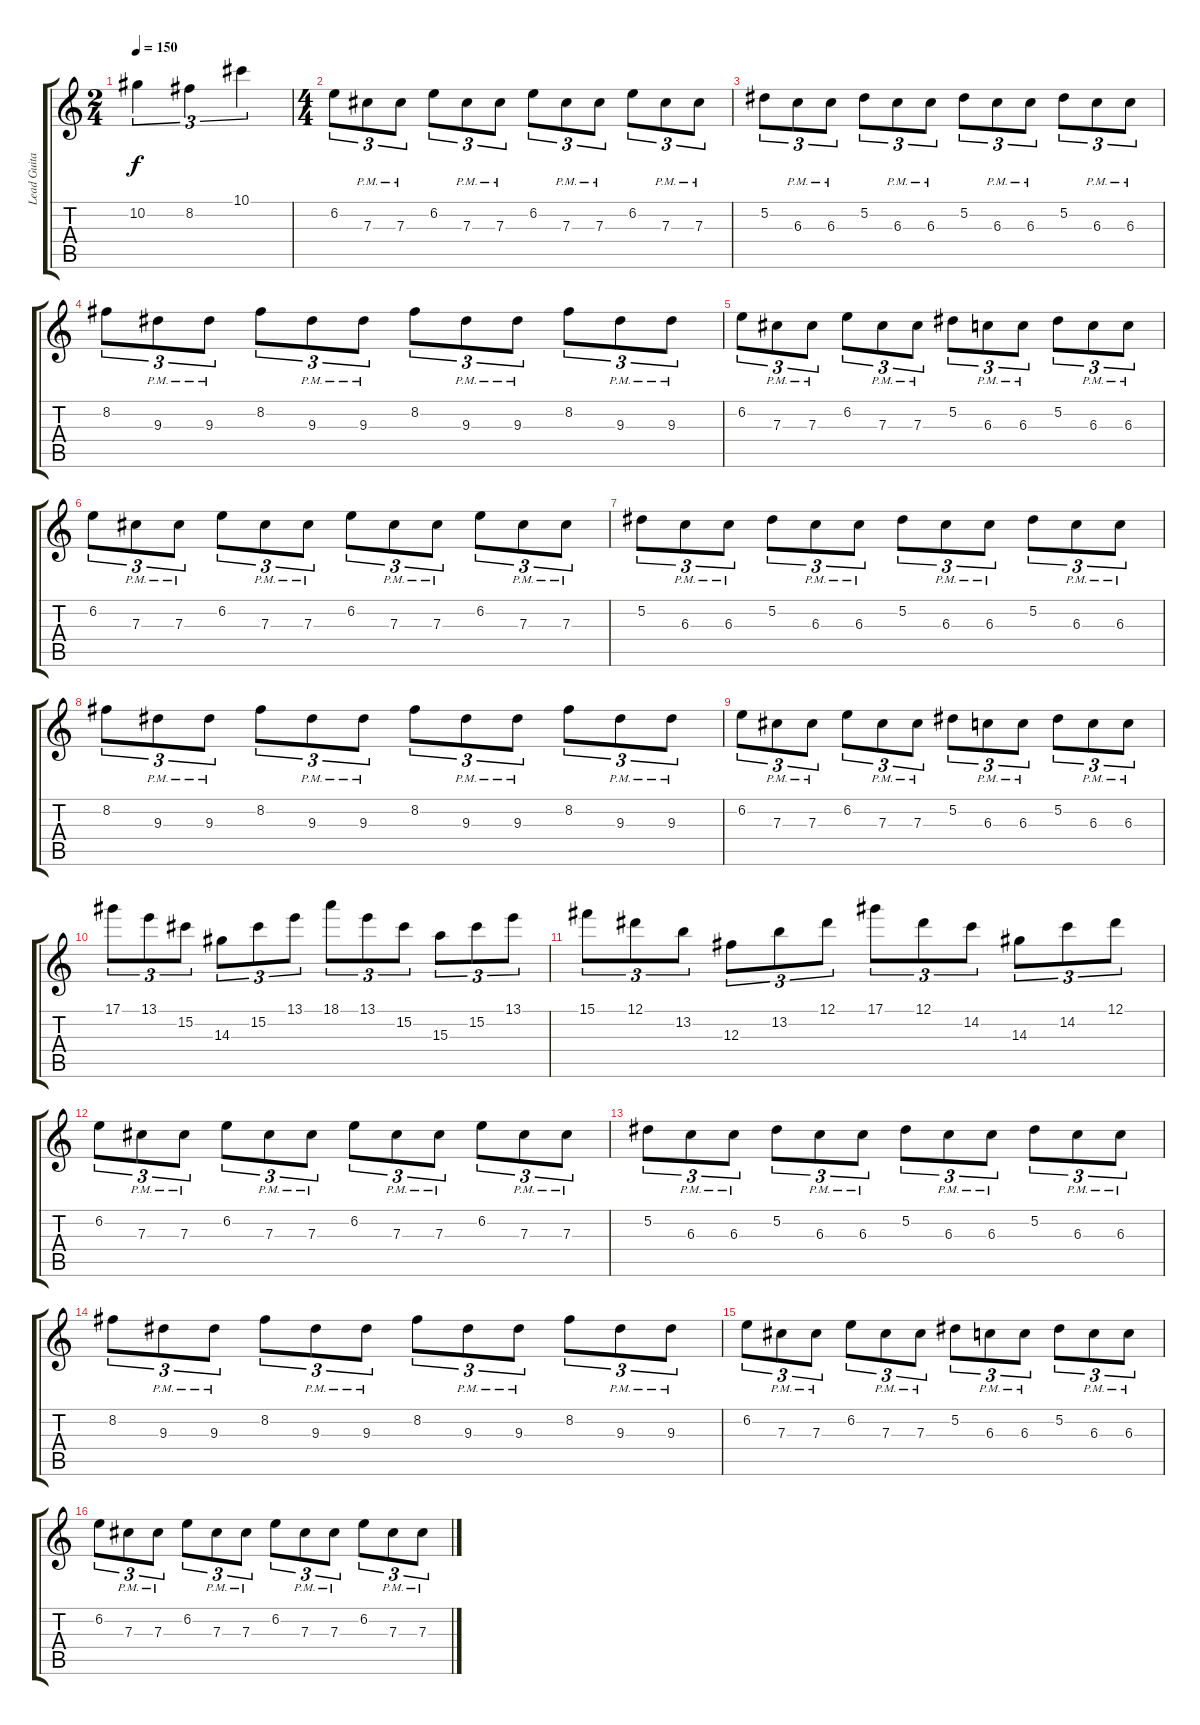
\track ("Lead Guitar" "Lead Guita") {instrument distortionguitar}
\staff {score tabs}
\tuning (Eb4 Bb3 Gb3 Db3 Ab2 Db2) {hide}
\ts (2 4)
\tempo 150
\clef g2
\ks c
10.2.4{tu (3 2) dy f} 8.2.4{tu (3 2)} 10.1.4{tu (3 2)} |
\ts (4 4)
6.2.8{tu (3 2)} 7.3{pm}.8{tu (3 2)} 7.3{pm}.8{tu (3 2)} 6.2.8{tu (3 2)} 7.3{pm}.8{tu (3 2)} 7.3{pm}.8{tu (3 2)} 6.2.8{tu (3 2)} 7.3{pm}.8{tu (3 2)} 7.3{pm}.8{tu (3 2)} 6.2.8{tu (3 2)} 7.3{pm}.8{tu (3 2)} 7.3{pm}.8{tu (3 2)} |
5.2.8{tu (3 2)} 6.3{pm}.8{tu (3 2)} 6.3{pm}.8{tu (3 2)} 5.2.8{tu (3 2)} 6.3{pm}.8{tu (3 2)} 6.3{pm}.8{tu (3 2)} 5.2.8{tu (3 2)} 6.3{pm}.8{tu (3 2)} 6.3{pm}.8{tu (3 2)} 5.2.8{tu (3 2)} 6.3{pm}.8{tu (3 2)} 6.3{pm}.8{tu (3 2)} |
8.2.8{tu (3 2)} 9.3{pm}.8{tu (3 2)} 9.3{pm}.8{tu (3 2)} 8.2.8{tu (3 2)} 9.3{pm}.8{tu (3 2)} 9.3{pm}.8{tu (3 2)} 8.2.8{tu (3 2)} 9.3{pm}.8{tu (3 2)} 9.3{pm}.8{tu (3 2)} 8.2.8{tu (3 2)} 9.3{pm}.8{tu (3 2)} 9.3{pm}.8{tu (3 2)} |
6.2.8{tu (3 2)} 7.3{pm}.8{tu (3 2)} 7.3{pm}.8{tu (3 2)} 6.2.8{tu (3 2)} 7.3{pm}.8{tu (3 2)} 7.3{pm}.8{tu (3 2)} 5.2.8{tu (3 2)} 6.3{pm}.8{tu (3 2)} 6.3{pm}.8{tu (3 2)} 5.2.8{tu (3 2)} 6.3{pm}.8{tu (3 2)} 6.3{pm}.8{tu (3 2)} |
6.2.8{tu (3 2)} 7.3{pm}.8{tu (3 2)} 7.3{pm}.8{tu (3 2)} 6.2.8{tu (3 2)} 7.3{pm}.8{tu (3 2)} 7.3{pm}.8{tu (3 2)} 6.2.8{tu (3 2)} 7.3{pm}.8{tu (3 2)} 7.3{pm}.8{tu (3 2)} 6.2.8{tu (3 2)} 7.3{pm}.8{tu (3 2)} 7.3{pm}.8{tu (3 2)} |
5.2.8{tu (3 2)} 6.3{pm}.8{tu (3 2)} 6.3{pm}.8{tu (3 2)} 5.2.8{tu (3 2)} 6.3{pm}.8{tu (3 2)} 6.3{pm}.8{tu (3 2)} 5.2.8{tu (3 2)} 6.3{pm}.8{tu (3 2)} 6.3{pm}.8{tu (3 2)} 5.2.8{tu (3 2)} 6.3{pm}.8{tu (3 2)} 6.3{pm}.8{tu (3 2)} |
8.2.8{tu (3 2)} 9.3{pm}.8{tu (3 2)} 9.3{pm}.8{tu (3 2)} 8.2.8{tu (3 2)} 9.3{pm}.8{tu (3 2)} 9.3{pm}.8{tu (3 2)} 8.2.8{tu (3 2)} 9.3{pm}.8{tu (3 2)} 9.3{pm}.8{tu (3 2)} 8.2.8{tu (3 2)} 9.3{pm}.8{tu (3 2)} 9.3{pm}.8{tu (3 2)} |
6.2.8{tu (3 2)} 7.3{pm}.8{tu (3 2)} 7.3{pm}.8{tu (3 2)} 6.2.8{tu (3 2)} 7.3{pm}.8{tu (3 2)} 7.3{pm}.8{tu (3 2)} 5.2.8{tu (3 2)} 6.3{pm}.8{tu (3 2)} 6.3{pm}.8{tu (3 2)} 5.2.8{tu (3 2)} 6.3{pm}.8{tu (3 2)} 6.3{pm}.8{tu (3 2)} |
17.1.8{tu (3 2)} 13.1.8{tu (3 2)} 15.2.8{tu (3 2)} 14.3.8{tu (3 2)} 15.2.8{tu (3 2)} 13.1.8{tu (3 2)} 18.1.8{tu (3 2)} 13.1.8{tu (3 2)} 15.2.8{tu (3 2)} 15.3.8{tu (3 2)} 15.2.8{tu (3 2)} 13.1.8{tu (3 2)} |
15.1.8{tu (3 2)} 12.1.8{tu (3 2)} 13.2.8{tu (3 2)} 12.3.8{tu (3 2)} 13.2.8{tu (3 2)} 12.1.8{tu (3 2)} 17.1.8{tu (3 2)} 12.1.8{tu (3 2)} 14.2.8{tu (3 2)} 14.3.8{tu (3 2)} 14.2.8{tu (3 2)} 12.1.8{tu (3 2)} |
6.2.8{tu (3 2)} 7.3{pm}.8{tu (3 2)} 7.3{pm}.8{tu (3 2)} 6.2.8{tu (3 2)} 7.3{pm}.8{tu (3 2)} 7.3{pm}.8{tu (3 2)} 6.2.8{tu (3 2)} 7.3{pm}.8{tu (3 2)} 7.3{pm}.8{tu (3 2)} 6.2.8{tu (3 2)} 7.3{pm}.8{tu (3 2)} 7.3{pm}.8{tu (3 2)} |
5.2.8{tu (3 2)} 6.3{pm}.8{tu (3 2)} 6.3{pm}.8{tu (3 2)} 5.2.8{tu (3 2)} 6.3{pm}.8{tu (3 2)} 6.3{pm}.8{tu (3 2)} 5.2.8{tu (3 2)} 6.3{pm}.8{tu (3 2)} 6.3{pm}.8{tu (3 2)} 5.2.8{tu (3 2)} 6.3{pm}.8{tu (3 2)} 6.3{pm}.8{tu (3 2)} |
8.2.8{tu (3 2)} 9.3{pm}.8{tu (3 2)} 9.3{pm}.8{tu (3 2)} 8.2.8{tu (3 2)} 9.3{pm}.8{tu (3 2)} 9.3{pm}.8{tu (3 2)} 8.2.8{tu (3 2)} 9.3{pm}.8{tu (3 2)} 9.3{pm}.8{tu (3 2)} 8.2.8{tu (3 2)} 9.3{pm}.8{tu (3 2)} 9.3{pm}.8{tu (3 2)} |
6.2.8{tu (3 2)} 7.3{pm}.8{tu (3 2)} 7.3{pm}.8{tu (3 2)} 6.2.8{tu (3 2)} 7.3{pm}.8{tu (3 2)} 7.3{pm}.8{tu (3 2)} 5.2.8{tu (3 2)} 6.3{pm}.8{tu (3 2)} 6.3{pm}.8{tu (3 2)} 5.2.8{tu (3 2)} 6.3{pm}.8{tu (3 2)} 6.3{pm}.8{tu (3 2)} |
6.2.8{tu (3 2)} 7.3{pm}.8{tu (3 2)} 7.3{pm}.8{tu (3 2)} 6.2.8{tu (3 2)} 7.3{pm}.8{tu (3 2)} 7.3{pm}.8{tu (3 2)} 6.2.8{tu (3 2)} 7.3{pm}.8{tu (3 2)} 7.3{pm}.8{tu (3 2)} 6.2.8{tu (3 2)} 7.3{pm}.8{tu (3 2)} 7.3{pm}.8{tu (3 2)}
